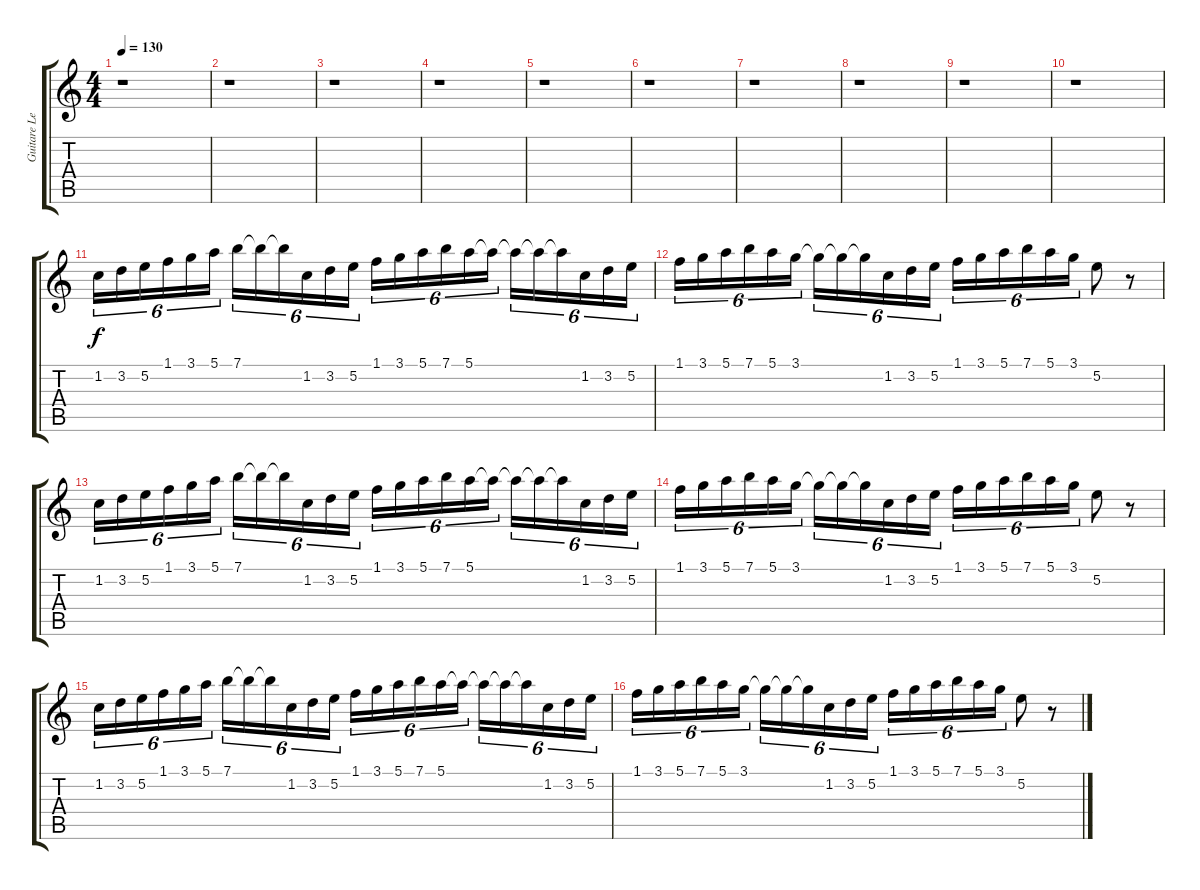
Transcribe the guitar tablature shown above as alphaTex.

\track ("Guitare Lead 2" "Guitare Le") {instrument distortionguitar}
\staff {score tabs}
\tuning (E4 B3 G3 D3 A2 E2) {hide}
\ts (4 4)
\tempo 130
\clef g2
\ks c
r.1{dy f} |
r.1 |
r.1 |
r.1 |
r.1 |
r.1 |
r.1 |
r.1 |
r.1 |
r.1 |
1.2.16{tu (6 4)} 3.2.16{tu (6 4)} 5.2.16{tu (6 4)} 1.1.16{tu (6 4)} 3.1.16{tu (6 4)} 5.1.16{tu (6 4)} 7.1.16{tu (6 4)} 7.1{t}.16{tu (6 4)} 7.1{t}.16{tu (6 4)} 1.2.16{tu (6 4)} 3.2.16{tu (6 4)} 5.2.16{tu (6 4)} 1.1.16{tu (6 4)} 3.1.16{tu (6 4)} 5.1.16{tu (6 4)} 7.1.16{tu (6 4)} 5.1.16{tu (6 4)} 5.1{t}.16{tu (6 4)} 5.1{t}.16{tu (6 4)} 5.1{t}.16{tu (6 4)} 5.1{t}.16{tu (6 4)} 1.2.16{tu (6 4)} 3.2.16{tu (6 4)} 5.2.16{tu (6 4)} |
1.1.16{tu (6 4)} 3.1.16{tu (6 4)} 5.1.16{tu (6 4)} 7.1.16{tu (6 4)} 5.1.16{tu (6 4)} 3.1.16{tu (6 4)} 3.1{t}.16{tu (6 4)} 3.1{t}.16{tu (6 4)} 3.1{t}.16{tu (6 4)} 1.2.16{tu (6 4)} 3.2.16{tu (6 4)} 5.2.16{tu (6 4)} 1.1.16{tu (6 4)} 3.1.16{tu (6 4)} 5.1.16{tu (6 4)} 7.1.16{tu (6 4)} 5.1.16{tu (6 4)} 3.1.16{tu (6 4)} 5.2.8 r.8 |
1.2.16{tu (6 4)} 3.2.16{tu (6 4)} 5.2.16{tu (6 4)} 1.1.16{tu (6 4)} 3.1.16{tu (6 4)} 5.1.16{tu (6 4)} 7.1.16{tu (6 4)} 7.1{t}.16{tu (6 4)} 7.1{t}.16{tu (6 4)} 1.2.16{tu (6 4)} 3.2.16{tu (6 4)} 5.2.16{tu (6 4)} 1.1.16{tu (6 4)} 3.1.16{tu (6 4)} 5.1.16{tu (6 4)} 7.1.16{tu (6 4)} 5.1.16{tu (6 4)} 5.1{t}.16{tu (6 4)} 5.1{t}.16{tu (6 4)} 5.1{t}.16{tu (6 4)} 5.1{t}.16{tu (6 4)} 1.2.16{tu (6 4)} 3.2.16{tu (6 4)} 5.2.16{tu (6 4)} |
1.1.16{tu (6 4)} 3.1.16{tu (6 4)} 5.1.16{tu (6 4)} 7.1.16{tu (6 4)} 5.1.16{tu (6 4)} 3.1.16{tu (6 4)} 3.1{t}.16{tu (6 4)} 3.1{t}.16{tu (6 4)} 3.1{t}.16{tu (6 4)} 1.2.16{tu (6 4)} 3.2.16{tu (6 4)} 5.2.16{tu (6 4)} 1.1.16{tu (6 4)} 3.1.16{tu (6 4)} 5.1.16{tu (6 4)} 7.1.16{tu (6 4)} 5.1.16{tu (6 4)} 3.1.16{tu (6 4)} 5.2.8 r.8 |
1.2.16{tu (6 4)} 3.2.16{tu (6 4)} 5.2.16{tu (6 4)} 1.1.16{tu (6 4)} 3.1.16{tu (6 4)} 5.1.16{tu (6 4)} 7.1.16{tu (6 4)} 7.1{t}.16{tu (6 4)} 7.1{t}.16{tu (6 4)} 1.2.16{tu (6 4)} 3.2.16{tu (6 4)} 5.2.16{tu (6 4)} 1.1.16{tu (6 4)} 3.1.16{tu (6 4)} 5.1.16{tu (6 4)} 7.1.16{tu (6 4)} 5.1.16{tu (6 4)} 5.1{t}.16{tu (6 4)} 5.1{t}.16{tu (6 4)} 5.1{t}.16{tu (6 4)} 5.1{t}.16{tu (6 4)} 1.2.16{tu (6 4)} 3.2.16{tu (6 4)} 5.2.16{tu (6 4)} |
1.1.16{tu (6 4)} 3.1.16{tu (6 4)} 5.1.16{tu (6 4)} 7.1.16{tu (6 4)} 5.1.16{tu (6 4)} 3.1.16{tu (6 4)} 3.1{t}.16{tu (6 4)} 3.1{t}.16{tu (6 4)} 3.1{t}.16{tu (6 4)} 1.2.16{tu (6 4)} 3.2.16{tu (6 4)} 5.2.16{tu (6 4)} 1.1.16{tu (6 4)} 3.1.16{tu (6 4)} 5.1.16{tu (6 4)} 7.1.16{tu (6 4)} 5.1.16{tu (6 4)} 3.1.16{tu (6 4)} 5.2.8 r.8
